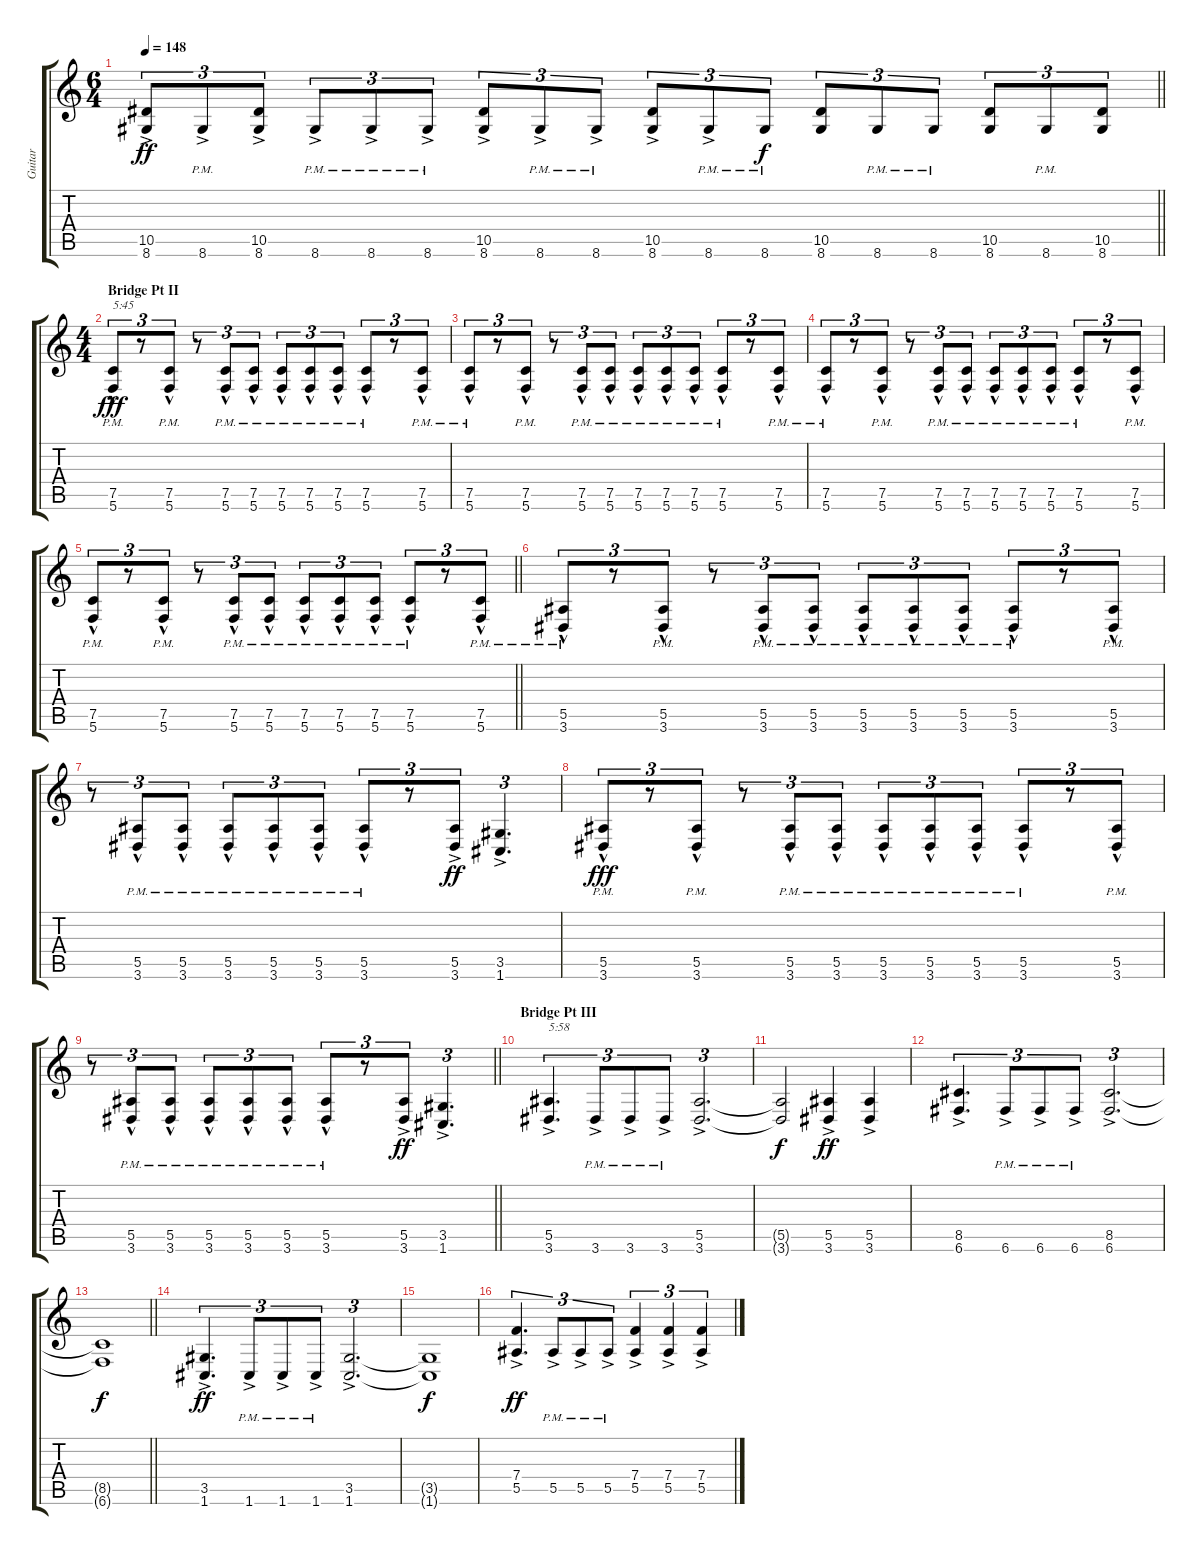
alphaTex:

\track ("Guitar" "Guitar") {instrument distortionguitar}
\staff {score tabs}
\tuning (C4 G3 Eb3 Bb2 F2 C2) {hide}
\ts (6 4)
\tempo 148
\clef g2
\barLineRight lightlight
\ks c
(10.5{ac} 8.6{ac}).8{tu (3 2) dy ff} 8.6{ac pm}.8{tu (3 2)} (10.5{ac} 8.6{ac}).8{tu (3 2)} 8.6{ac pm}.8{tu (3 2)} 8.6{ac pm}.8{tu (3 2)} 8.6{ac pm}.8{tu (3 2)} (10.5{ac} 8.6{ac}).8{tu (3 2)} 8.6{ac pm}.8{tu (3 2)} 8.6{ac pm}.8{tu (3 2)} (10.5{ac} 8.6{ac}).8{tu (3 2)} 8.6{ac pm}.8{tu (3 2)} 8.6{pm}.8{tu (3 2) dy f} (10.5 8.6).8{tu (3 2)} 8.6{pm}.8{tu (3 2)} 8.6{pm}.8{tu (3 2)} (10.5 8.6).8{tu (3 2)} 8.6{pm}.8{tu (3 2)} (10.5 8.6).8{tu (3 2)} |
\ts (4 4)
\section ("" "Bridge Pt II")
(7.5{hac pm} 5.6{hac pm}).8{tu (3 2) txt "5:45" dy fff} r.8{tu (3 2)} (7.5{hac pm} 5.6{hac pm}).8{tu (3 2)} r.8{tu (3 2)} (7.5{hac pm} 5.6{hac pm}).8{tu (3 2)} (7.5{hac pm} 5.6{hac pm}).8{tu (3 2)} (7.5{hac pm} 5.6{hac pm}).8{tu (3 2)} (7.5{hac pm} 5.6{hac pm}).8{tu (3 2)} (7.5{hac pm} 5.6{hac pm}).8{tu (3 2)} (7.5{hac pm} 5.6{hac pm}).8{tu (3 2)} r.8{tu (3 2)} (7.5{hac pm} 5.6{hac pm}).8{tu (3 2)} |
(7.5{hac pm} 5.6{hac pm}).8{tu (3 2)} r.8{tu (3 2)} (7.5{hac pm} 5.6{hac pm}).8{tu (3 2)} r.8{tu (3 2)} (7.5{hac pm} 5.6{hac pm}).8{tu (3 2)} (7.5{hac pm} 5.6{hac pm}).8{tu (3 2)} (7.5{hac pm} 5.6{hac pm}).8{tu (3 2)} (7.5{hac pm} 5.6{hac pm}).8{tu (3 2)} (7.5{hac pm} 5.6{hac pm}).8{tu (3 2)} (7.5{hac pm} 5.6{hac pm}).8{tu (3 2)} r.8{tu (3 2)} (7.5{hac pm} 5.6{hac pm}).8{tu (3 2)} |
(7.5{hac pm} 5.6{hac pm}).8{tu (3 2)} r.8{tu (3 2)} (7.5{hac pm} 5.6{hac pm}).8{tu (3 2)} r.8{tu (3 2)} (7.5{hac pm} 5.6{hac pm}).8{tu (3 2)} (7.5{hac pm} 5.6{hac pm}).8{tu (3 2)} (7.5{hac pm} 5.6{hac pm}).8{tu (3 2)} (7.5{hac pm} 5.6{hac pm}).8{tu (3 2)} (7.5{hac pm} 5.6{hac pm}).8{tu (3 2)} (7.5{hac pm} 5.6{hac pm}).8{tu (3 2)} r.8{tu (3 2)} (7.5{hac pm} 5.6{hac pm}).8{tu (3 2)} |
\barLineRight lightlight
(7.5{hac pm} 5.6{hac pm}).8{tu (3 2)} r.8{tu (3 2)} (7.5{hac pm} 5.6{hac pm}).8{tu (3 2)} r.8{tu (3 2)} (7.5{hac pm} 5.6{hac pm}).8{tu (3 2)} (7.5{hac pm} 5.6{hac pm}).8{tu (3 2)} (7.5{hac pm} 5.6{hac pm}).8{tu (3 2)} (7.5{hac pm} 5.6{hac pm}).8{tu (3 2)} (7.5{hac pm} 5.6{hac pm}).8{tu (3 2)} (7.5{hac pm} 5.6{hac pm}).8{tu (3 2)} r.8{tu (3 2)} (7.5{hac pm} 5.6{hac pm}).8{tu (3 2)} |
\section ("" "")
(5.5{hac pm} 3.6{hac pm}).8{tu (3 2)} r.8{tu (3 2)} (5.5{hac pm} 3.6{hac pm}).8{tu (3 2)} r.8{tu (3 2)} (5.5{hac pm} 3.6{hac pm}).8{tu (3 2)} (5.5{hac pm} 3.6{hac pm}).8{tu (3 2)} (5.5{hac pm} 3.6{hac pm}).8{tu (3 2)} (5.5{hac pm} 3.6{hac pm}).8{tu (3 2)} (5.5{hac pm} 3.6{hac pm}).8{tu (3 2)} (5.5{hac pm} 3.6{hac pm}).8{tu (3 2)} r.8{tu (3 2)} (5.5{hac pm} 3.6{hac pm}).8{tu (3 2)} |
r.8{tu (3 2)} (5.5{hac pm} 3.6{hac pm}).8{tu (3 2)} (5.5{hac pm} 3.6{hac pm}).8{tu (3 2)} (5.5{hac pm} 3.6{hac pm}).8{tu (3 2)} (5.5{hac pm} 3.6{hac pm}).8{tu (3 2)} (5.5{hac pm} 3.6{hac pm}).8{tu (3 2)} (5.5{hac pm} 3.6{hac pm}).8{tu (3 2)} r.8{tu (3 2)} (5.5{ac} 3.6{ac}).8{tu (3 2) dy ff} (3.5{ac} 1.6{ac}).4{d tu (3 2)} |
(5.5{hac pm} 3.6{hac pm}).8{tu (3 2) dy fff} r.8{tu (3 2)} (5.5{hac pm} 3.6{hac pm}).8{tu (3 2)} r.8{tu (3 2)} (5.5{hac pm} 3.6{hac pm}).8{tu (3 2)} (5.5{hac pm} 3.6{hac pm}).8{tu (3 2)} (5.5{hac pm} 3.6{hac pm}).8{tu (3 2)} (5.5{hac pm} 3.6{hac pm}).8{tu (3 2)} (5.5{hac pm} 3.6{hac pm}).8{tu (3 2)} (5.5{hac pm} 3.6{hac pm}).8{tu (3 2)} r.8{tu (3 2)} (5.5{hac} 3.6{hac pm}).8{tu (3 2)} |
\barLineRight lightlight
r.8{tu (3 2)} (5.5{hac pm} 3.6{hac pm}).8{tu (3 2)} (5.5{hac pm} 3.6{hac pm}).8{tu (3 2)} (5.5{hac pm} 3.6{hac pm}).8{tu (3 2)} (5.5{hac pm} 3.6{hac pm}).8{tu (3 2)} (5.5{hac pm} 3.6{hac pm}).8{tu (3 2)} (5.5{hac pm} 3.6{hac pm}).8{tu (3 2)} r.8{tu (3 2)} (5.5{ac} 3.6{ac}).8{tu (3 2) dy ff} (3.5{ac} 1.6{ac}).4{d tu (3 2)} |
\section ("" "Bridge Pt III")
(5.5{ac} 3.6{ac}).4{d tu (3 2) txt "5:58"} 3.6{ac pm}.8{tu (3 2)} 3.6{ac pm}.8{tu (3 2)} 3.6{ac pm}.8{tu (3 2)} (5.5{ac} 3.6{ac}).2{d tu (3 2)} |
(5.5{t} 3.6{t}).2{dy f} (5.5{ac} 3.6{ac}).4{dy ff} (5.5{ac} 3.6{ac}).4 |
(8.5{ac} 6.6{ac}).4{d tu (3 2)} 6.6{ac pm}.8{tu (3 2)} 6.6{ac pm}.8{tu (3 2)} 6.6{ac pm}.8{tu (3 2)} (8.5{ac} 6.6{ac}).2{d tu (3 2)} |
\barLineRight lightlight
(8.5{t} 6.6{t}).1{dy f} |
\section ("" "")
(3.5{ac} 1.6{ac}).4{d tu (3 2) dy ff} 1.6{ac pm}.8{tu (3 2)} 1.6{ac pm}.8{tu (3 2)} 1.6{ac pm}.8{tu (3 2)} (3.5{ac} 1.6{ac}).2{d tu (3 2)} |
(3.5{t} 1.6{t}).1{dy f} |
(7.4{ac} 5.5{ac}).4{d tu (3 2) dy ff} 5.5{ac pm}.8{tu (3 2)} 5.5{ac pm}.8{tu (3 2)} 5.5{ac pm}.8{tu (3 2)} (7.4{ac} 5.5{ac}).4{tu (3 2)} (7.4{ac} 5.5{ac}).4{tu (3 2)} (7.4{ac} 5.5{ac}).4{tu (3 2)}
